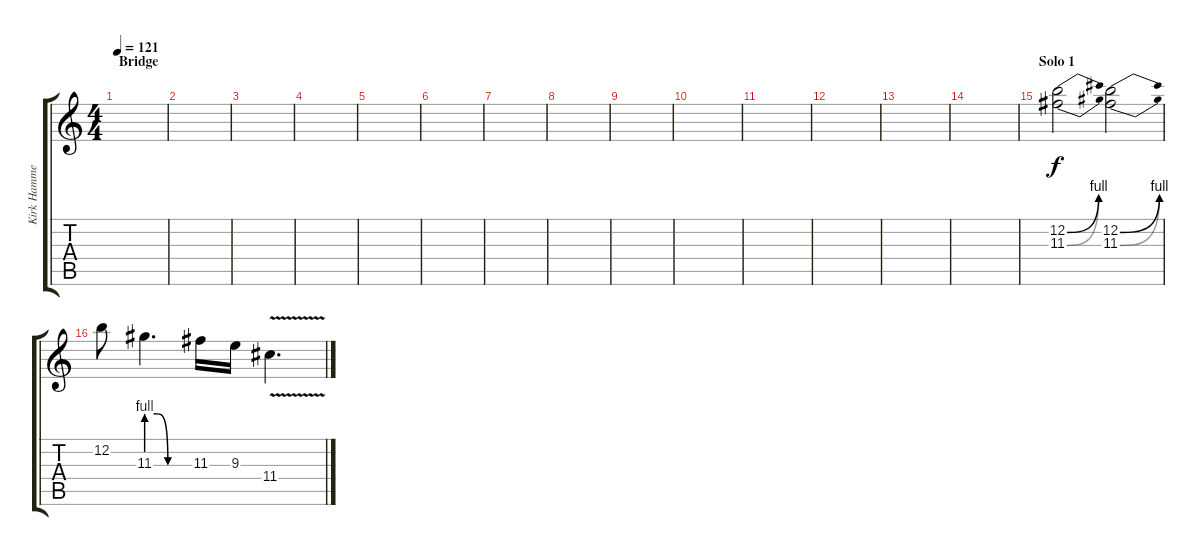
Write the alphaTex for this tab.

\track ("Kirk Hammett (Lead)" "Kirk Hamme") {instrument distortionguitar}
\staff {score tabs}
\tuning (E4 B3 G3 D3 A2 E2) {hide}
\ts (4 4)
\section ("" "Bridge")
\tempo 121
\clef g2
\ks c
|
|
|
|
|
|
|
|
|
|
|
|
|
|
\section ("" "Solo 1")
(12.2{be (bend 0 0 60 4)} 11.3{be (bend 0 0 60 4)}).2 (12.2{be (bend 0 0 60 4)} 11.3{be (bend 0 0 60 4)}).2 |
12.2.8 11.3{be (custom 0 4 15 4 30 0 60 0)}.4{d} 11.3.16 9.3.16 11.4{v}.4{d}
